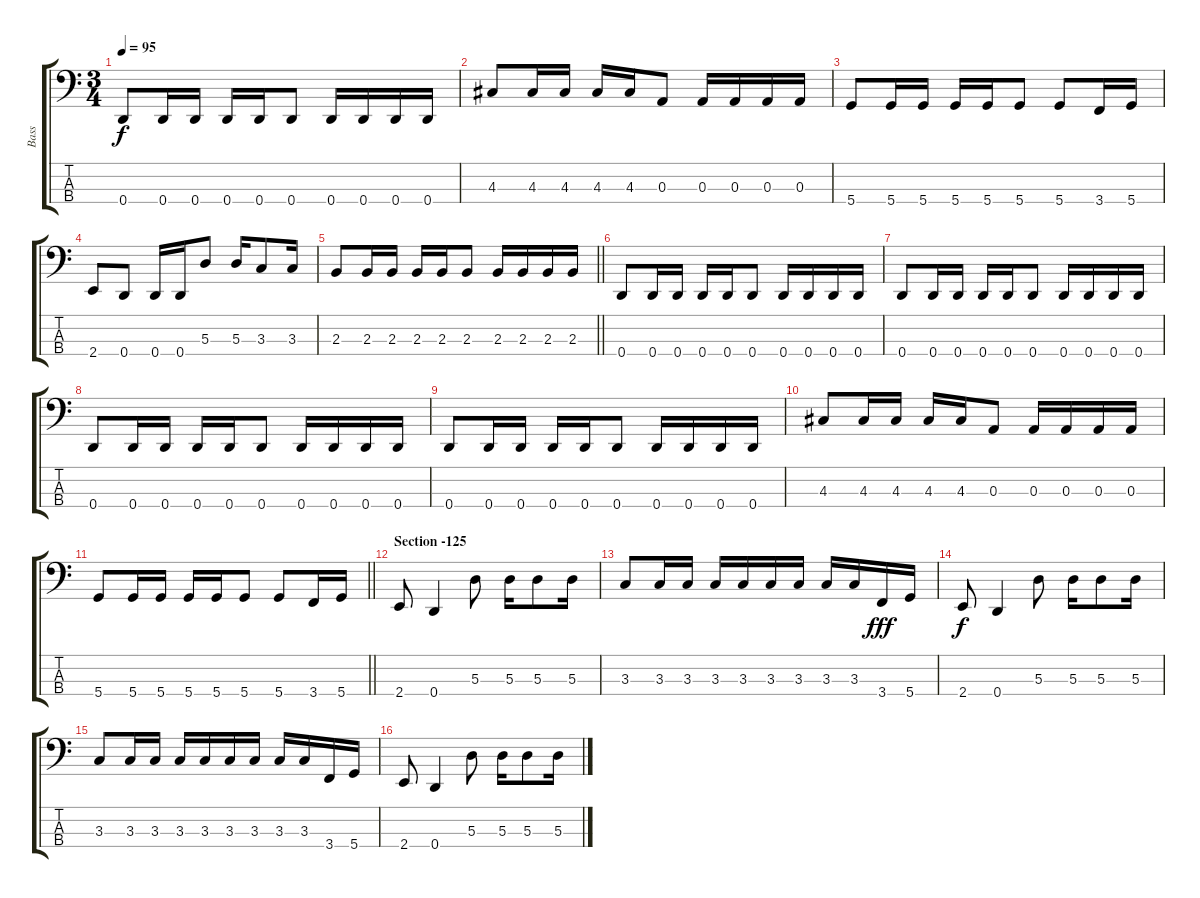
\track ("Bass" "Bass") {instrument electricbassfinger}
\staff {score tabs}
\tuning (G2 D2 A1 D1) {hide}
\ts (3 4)
\tempo 95
\clef f4
\ks c
0.4.8{dy f} 0.4.16 0.4.16 0.4.16 0.4.16 0.4.8 0.4.16 0.4.16 0.4.16 0.4.16 |
4.3.8 4.3.16 4.3.16 4.3.16 4.3.16 0.3.8 0.3.16 0.3.16 0.3.16 0.3.16 |
5.4.8 5.4.16 5.4.16 5.4.16 5.4.16 5.4.8 5.4.8 3.4.16 5.4.16 |
2.4.8 0.4.8 0.4.16 0.4.16 5.3.8 5.3.16 3.3.8 3.3.16 |
\barLineRight lightlight
2.3.8 2.3.16 2.3.16 2.3.16 2.3.16 2.3.8 2.3.16 2.3.16 2.3.16 2.3.16 |
0.4.8 0.4.16 0.4.16 0.4.16 0.4.16 0.4.8 0.4.16 0.4.16 0.4.16 0.4.16 |
0.4.8 0.4.16 0.4.16 0.4.16 0.4.16 0.4.8 0.4.16 0.4.16 0.4.16 0.4.16 |
0.4.8 0.4.16 0.4.16 0.4.16 0.4.16 0.4.8 0.4.16 0.4.16 0.4.16 0.4.16 |
0.4.8 0.4.16 0.4.16 0.4.16 0.4.16 0.4.8 0.4.16 0.4.16 0.4.16 0.4.16 |
4.3.8 4.3.16 4.3.16 4.3.16 4.3.16 0.3.8 0.3.16 0.3.16 0.3.16 0.3.16 |
\barLineRight lightlight
5.4.8 5.4.16 5.4.16 5.4.16 5.4.16 5.4.8 5.4.8 3.4.16 5.4.16 |
\section ("" "Section -125")
2.4.8 0.4.4 5.3.8 5.3.16 5.3.8 5.3.16 |
3.3.8 3.3.16 3.3.16 3.3.16 3.3.16 3.3.16 3.3.16 3.3.16 3.3.16 3.4.16{dy fff} 5.4.16 |
2.4.8{dy f} 0.4.4 5.3.8 5.3.16 5.3.8 5.3.16 |
3.3.8 3.3.16 3.3.16 3.3.16 3.3.16 3.3.16 3.3.16 3.3.16 3.3.16 3.4.16 5.4.16 |
2.4.8 0.4.4 5.3.8 5.3.16 5.3.8 5.3.16
